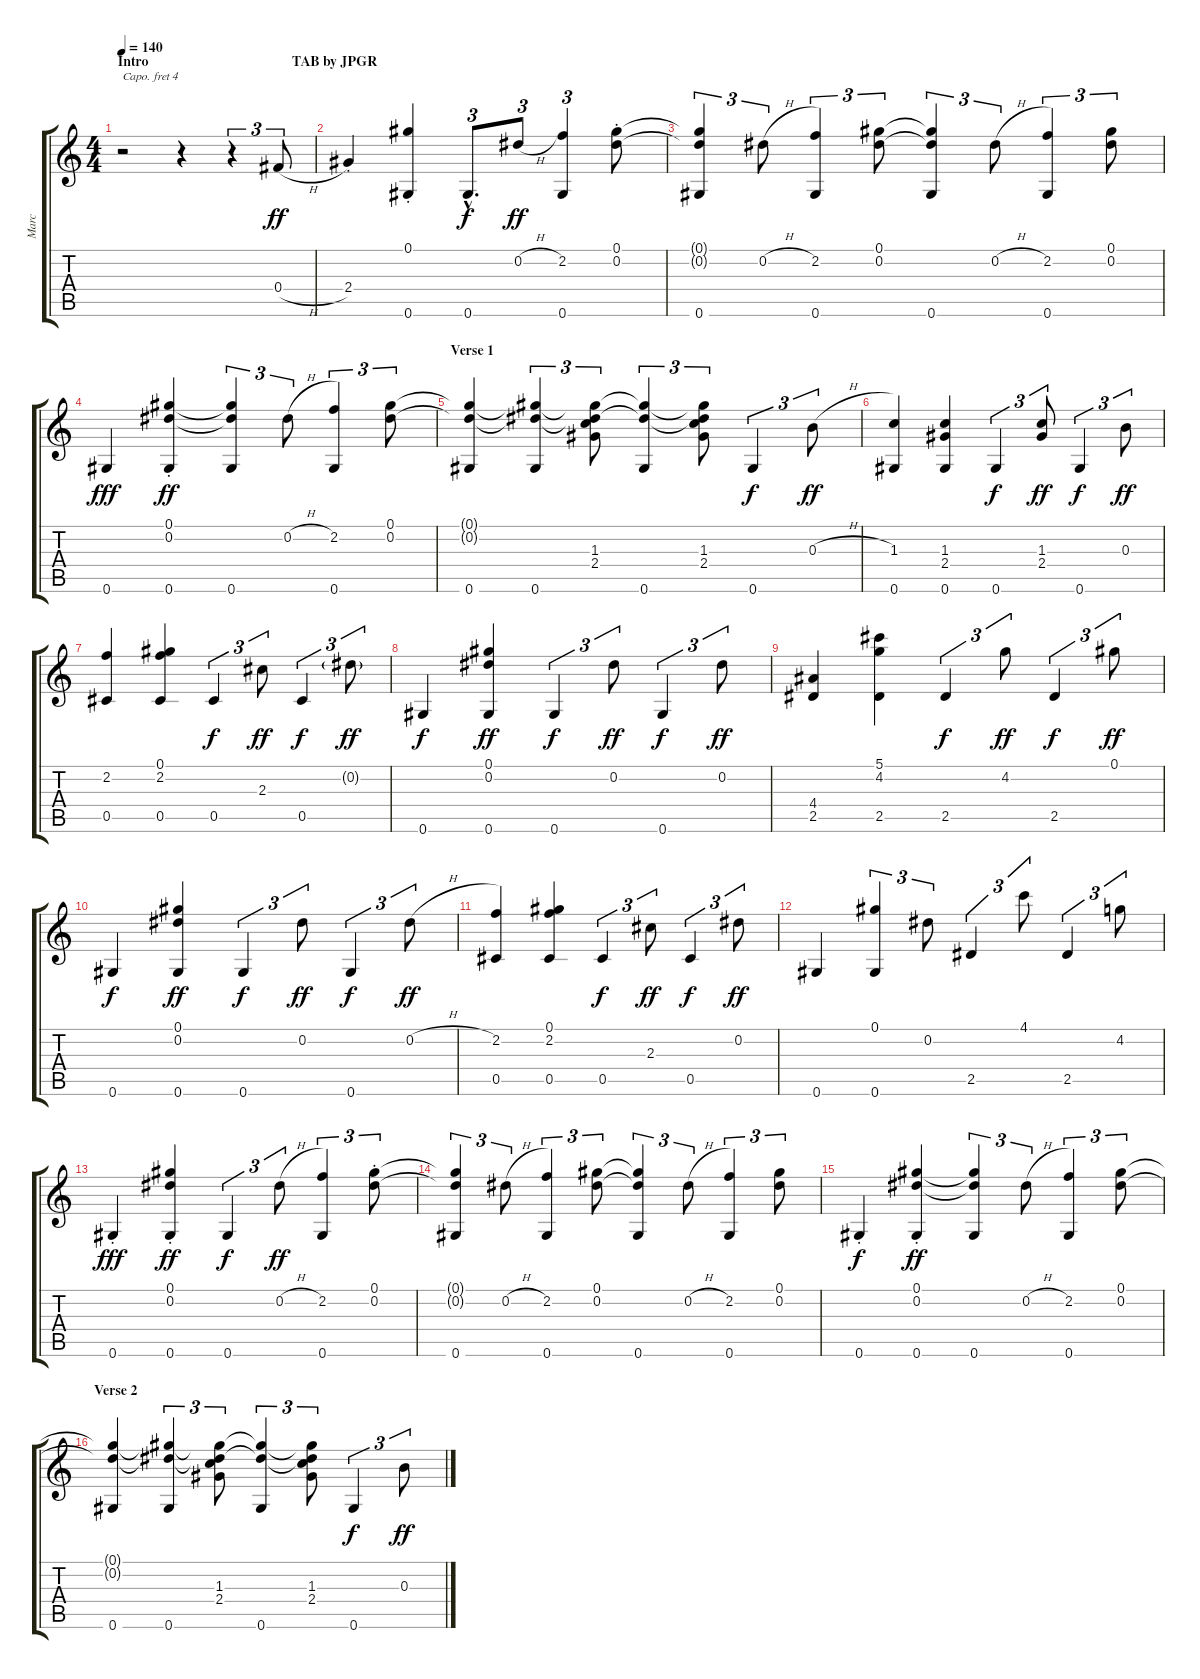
\track ("Marc" "Marc") {instrument distortionguitar}
\staff {score tabs}
\capo 4
\tuning (E4 B3 G3 D3 A2 E2) {hide}
\ts (4 4)
\section ("" "Intro                                         TAB by JPGR")
\tempo 140
\clef g2
\ks c
r.2{dy ff instrument distortionguitar} r.4 r.4{tu (3 2)} 0.4{h}.8{tu (3 2) volume 15} |
2.4{st}.4 (0.1{st} 0.6).4 0.6{hac}.8{d tu (3 2) dy f} 0.2{h}.8{tu (3 2) dy ff} (2.2 0.6).4{tu (3 2)} (0.1 0.2{st}).8 |
(0.1{t} 0.2{t} 0.6).4{tu (3 2)} 0.2{h}.8{tu (3 2)} (2.2 0.6).4{tu (3 2)} (0.1 0.2).8{tu (3 2)} (0.1{t} 0.2{t} 0.6).4{tu (3 2)} 0.2{h}.8{tu (3 2)} (2.2 0.6).4{tu (3 2)} (0.1 0.2).8{tu (3 2)} |
0.6.4{dy fff} (0.1{st} 0.2{st} 0.6).4{dy ff} (0.1{t} 0.2{t} 0.6).4{tu (3 2)} 0.2{h}.8{tu (3 2)} (2.2 0.6).4{tu (3 2)} (0.1 0.2).8{tu (3 2)} |
\section ("" "Verse 1")
(0.1{t} 0.2{t} 0.6).4 (0.1{t} 0.2{t} 0.6).4{tu (3 2)} (0.1{t} 0.2{t} 1.3 2.4).8{tu (3 2)} (0.1{t} 0.2{t} 0.6).4{tu (3 2)} (0.1{t} 0.2{t} 1.3 2.4).8{tu (3 2)} 0.6.4{tu (3 2) dy f} 0.3{h}.8{tu (3 2) dy ff} |
(1.3 0.6).4 (1.3 2.4 0.6).4 0.6.4{tu (3 2) dy f} (1.3 2.4).8{tu (3 2) dy ff} 0.6.4{tu (3 2) dy f} 0.3.8{tu (3 2) dy ff} |
(2.2 0.5).4 (0.1 2.2 0.5).4 0.5.4{tu (3 2) dy f} 2.3.8{tu (3 2) dy ff} 0.5.4{tu (3 2) dy f} 0.2{g}.8{tu (3 2) dy ff} |
0.6.4{dy f} (0.1 0.2 0.6).4{dy ff} 0.6.4{tu (3 2) dy f} 0.2.8{tu (3 2) dy ff} 0.6.4{tu (3 2) dy f} 0.2.8{tu (3 2) dy ff} |
(4.4 2.5).4 (5.1 4.2 2.5).4 2.5.4{tu (3 2) dy f} 4.2.8{tu (3 2) dy ff} 2.5.4{tu (3 2) dy f} 0.1.8{tu (3 2) dy ff} |
0.6.4{dy f} (0.1 0.2 0.6).4{dy ff} 0.6.4{tu (3 2) dy f} 0.2.8{tu (3 2) dy ff} 0.6.4{tu (3 2) dy f} 0.2{h}.8{tu (3 2) dy ff} |
(2.2 0.5).4 (0.1 2.2 0.5).4 0.5.4{tu (3 2) dy f} 2.3.8{tu (3 2) dy ff} 0.5.4{tu (3 2) dy f} 0.2.8{tu (3 2) dy ff} |
0.6.4 (0.1 0.6).4{tu (3 2)} 0.2.8{tu (3 2)} 2.5.4{tu (3 2)} 4.1.8{tu (3 2)} 2.5.4{tu (3 2)} 4.2.8{tu (3 2)} |
0.6{st}.4{dy fff volume 14} (0.1{st} 0.2 0.6).4{dy ff} 0.6.4{tu (3 2) dy f} 0.2{h}.8{tu (3 2) dy ff} (2.2 0.6).4{tu (3 2)} (0.1 0.2{st}).8{tu (3 2)} |
(0.1{t} 0.2{t} 0.6).4{tu (3 2)} 0.2{h}.8{tu (3 2)} (2.2 0.6).4{tu (3 2)} (0.1 0.2).8{tu (3 2)} (0.1{t} 0.2{t} 0.6).4{tu (3 2)} 0.2{h}.8{tu (3 2)} (2.2 0.6).4{tu (3 2)} (0.1 0.2).8{tu (3 2)} |
0.6{st}.4{dy f} (0.1{st} 0.2{st} 0.6).4{dy ff} (0.1{t} 0.2{t} 0.6).4{tu (3 2)} 0.2{h}.8{tu (3 2)} (2.2 0.6).4{tu (3 2)} (0.1 0.2).8{tu (3 2)} |
\section ("" "Verse 2")
(0.1{t} 0.2{t} 0.6).4 (0.1{t} 0.2{t} 0.6).4{tu (3 2)} (0.1{t} 0.2{t} 1.3 2.4).8{tu (3 2) volume 12} (0.1{t} 0.2{t} 0.6).4{tu (3 2)} (0.1{t} 0.2{t} 1.3 2.4).8{tu (3 2)} 0.6.4{tu (3 2) dy f} 0.3{h}.8{tu (3 2) dy ff}
